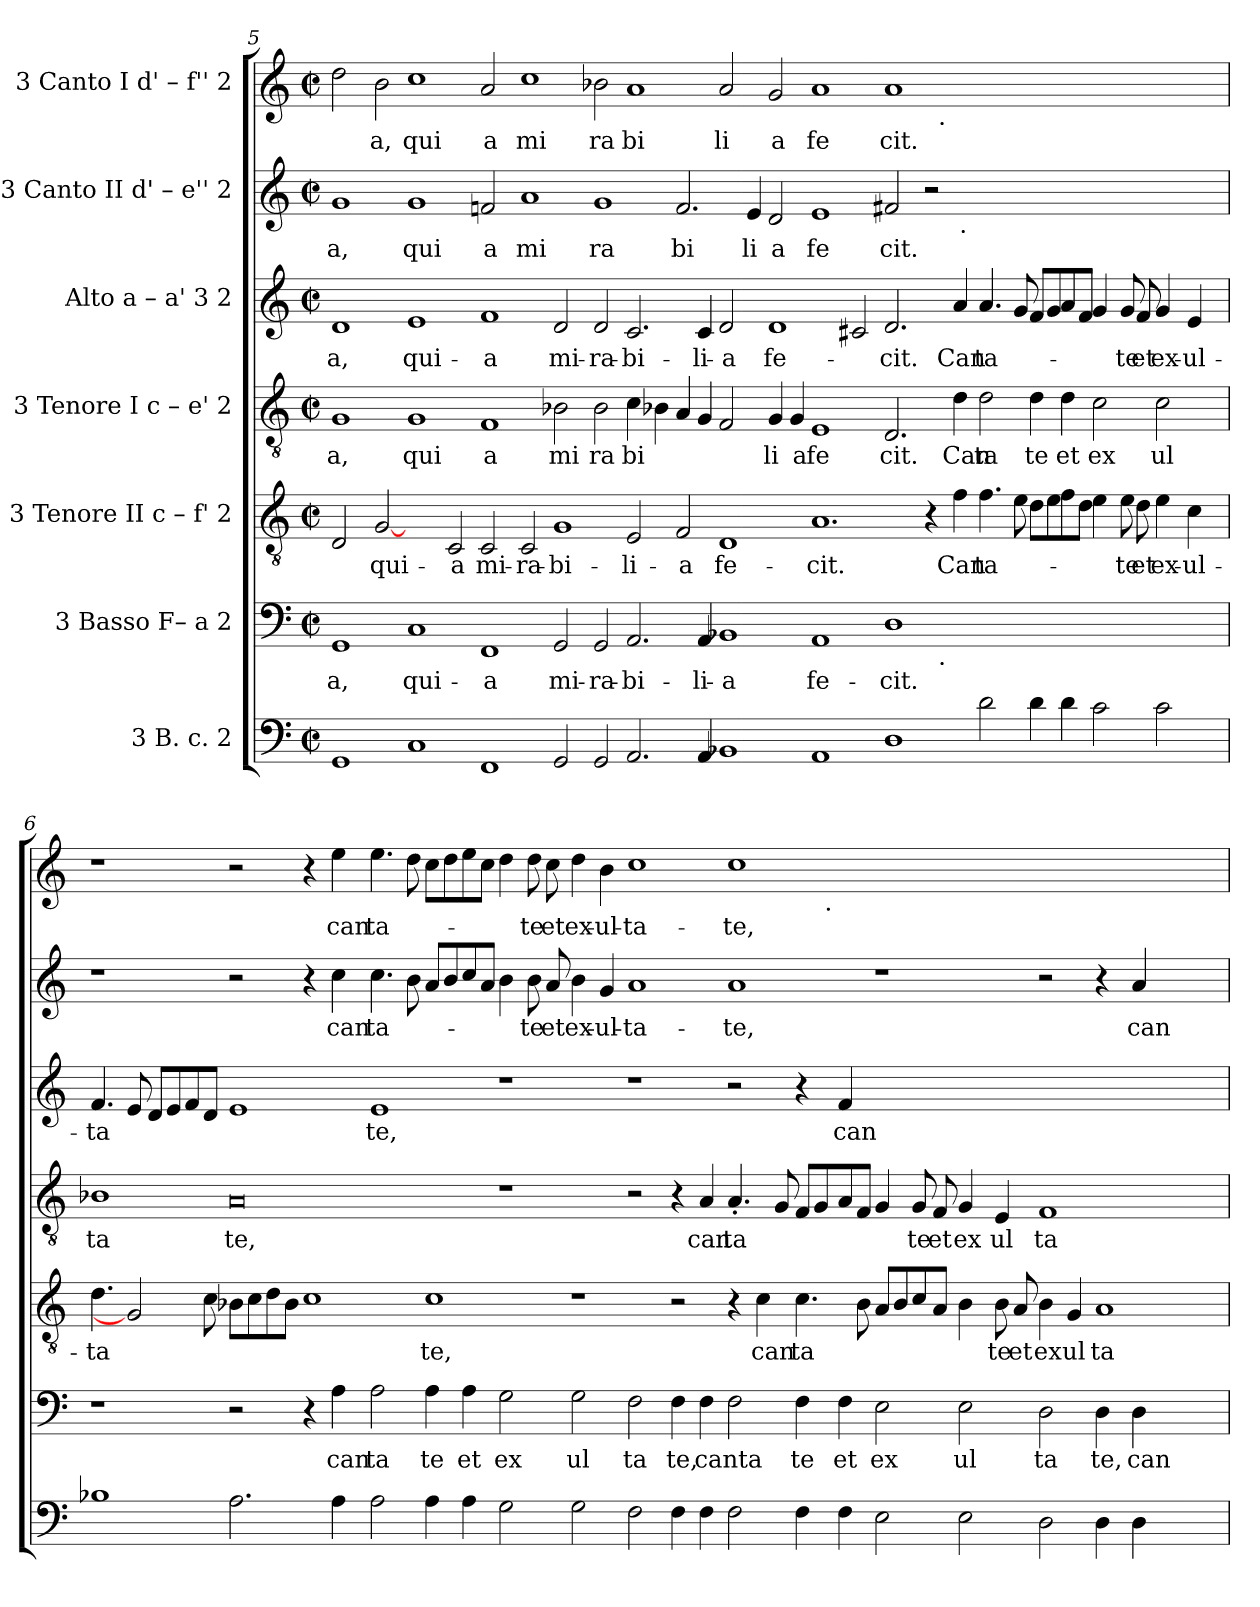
**kern	**kern	**text	**kern	**text	**kern	**text	**kern	**text	**kern	**text	**kern	**text
*part7	*part6	*part6	*part5	*part5	*part4	*part4	*part3	*part3	*part2	*part2	*part1	*part1
*staff7	*staff6	*staff6	*staff5	*staff5	*staff4	*staff4	*staff3	*staff3	*staff2	*staff2	*staff1	*staff1
*I"3  B. c.  2	*I"3  Basso  F– a  2	*	*I"3  Tenore II  c – f'  2	*	*I"3  Tenore I  c – e'  2	*	*I"Alto  a – a'  3  2	*	*I"3  Canto II  d' – e''  2	*	*I"3  Canto I  d' – f''  2	*
!!LO:PB:g=z
*clefF4	*clefF4	*	*clefGv2	*	*clefGv2	*	*clefG2	*	*clefG2	*	*clefG2	*
*M2/2	*M2/2	*	*M2/2	*	*M2/2	*	*M2/2	*	*M2/2	*	*M2/2	*
*met(c|)	*met(c|)	*	*met(c|)	*	*met(c|)	*	*met(c|)	*	*met(c|)	*	*met(c|)	*
=5	=5	=5	=5	=5	=5	=5	=5	=5	=5	=5	=5	=5
!	!	!LO:LY:b:cj	!	!	!	!LO:LY:b:cj	!	!LO:LY:b:cj	!	!LO:LY:b:cj	!	!
*	*^	*	*	*	*	*	*	*	*^	*	*^	*
*	*	*	*	*	*	*	*	*	*	*	*	*	*	*^	*
1GG	1GG	1ryy	-a,	2D/	.	1G	-a,	1d	a,	1g	1ryy	a,	2dd\	16ryy	1ryy	.
.	.	.	.	.	.	.	.	.	.	.	.	.	.	64ryy	.	.
.	.	.	.	.	.	.	.	.	.	.	.	.	.	1ryy	.	.
!	!	!	!	!	!LO:LY:b:cj	!	!	!	!	!	!	!	!	!	!	!LO:LY:b:cj
.	.	.	.	[2G	qui-	.	.	.	.	.	.	.	2b\	.	.	a,
!	!	!	!LO:LY:b:cj	!	!	!	!LO:LY:b:cj	!	!LO:LY:b:cj	!	!	!LO:LY:b:cj	!	!	!	!LO:LY:b:cj
1C	1C	1ryy	qui-	2ryy	.	1G	qui	1e	qui-	1g	1ryy	qui	1cc	.	1ryy	qui
.	.	.	.	.	.	.	.	.	.	.	.	.	.	1ryy	.	.
!	!	!	!	!	!LO:LY:b:cj	!	!	!	!	!	!	!	!	!	!	!
.	.	.	.	2C/	-a	.	.	.	.	.	.	.	.	.	.	.
!	!	!	!LO:LY:b:cj	!	!LO:LY:b:cj	!	!LO:LY:b:cj	!	!LO:LY:b:cj	!	!	!LO:LY:b:cj	!	!	!	!LO:LY:b:cj
1FF	1FF	1ryy	-a	2C/	mi-	1F	a	1f	-a	2fn/	1ryy	a	2a/	.	1ryy	a
.	.	.	.	.	.	.	.	.	.	.	.	.	.	1ryy	.	.
!	!	!	!	!	!LO:LY:b:cj	!	!	!	!	!	!	!LO:LY:b:cj	!	!	!	!LO:LY:b:cj
.	.	.	.	2C/	-ra-	.	.	.	.	1a	.	mi	1cc	.	.	mi
!	!	!	!LO:LY:b:cj	!	!LO:LY:b:cj	!	!LO:LY:b:cj	!	!LO:LY:b:cj	!	!	!	!	!	!	!
2GG/	2GG/	1ryy	mi-	1G	-bi-	2B-X\	mi	2d/	mi-	.	1ryy	.	.	.	1ryy	.
.	.	.	.	.	.	.	.	.	.	.	.	.	.	1ryy	.	.
!	!	!	!LO:LY:b:cj	!	!	!	!LO:LY:b:cj	!	!LO:LY:b:cj	!	!	!LO:LY:b:cj	!	!	!	!LO:LY:b:cj
2GG/	2GG/	.	-ra-	.	.	2B-\	ra	2d/	-ra-	1g	.	ra	2b-X\	.	.	ra
!	!	!	!LO:LY:b:cj	!	!LO:LY:b:cj	!	!LO:LY:b:cj	!	!LO:LY:b:cj	!	!	!	!	!	!	!LO:LY:b:cj
2.AA/	2.AA/	1ryy	-bi-	2E/	-li-	4c\	bi	2.c/	-bi-	.	1ryy	.	1a	.	1ryy	bi
.	.	.	.	.	.	.	.	.	.	.	.	.	.	1ryy	.	.
.	.	.	.	.	.	4B-X\	.	.	.	.	.	.	.	.	.	.
!	!	!	!	!	!LO:LY:b:cj	!	!	!	!	!	!	!LO:LY:b:cj	!	!	!	!
.	.	.	.	2F/	-a	4A/	.	.	.	2.f/	.	bi	.	.	.	.
!	!	!	!LO:LY:b:cj	!	!	!	!	!	!LO:LY:b:cj	!	!	!	!	!	!	!
4AA/	4AA/	.	-li-	.	.	4G/	.	4c/	-li-	.	.	.	.	.	.	.
!	!	!	!LO:LY:b:cj	!	!LO:LY:b:cj	!	!	!	!LO:LY:b:cj	!	!	!	!	!	!	!LO:LY:b:cj
1BB-X	1BB-X	1ryy	-a	1D	fe-	2F/	.	2d/	-a	.	1ryy	.	2a/	.	1ryy	li
.	.	.	.	.	.	.	.	.	.	.	.	.	.	1ryy	.	.
!	!	!	!	!	!	!	!	!	!	!	!	!LO:LY:b:cj	!	!	!	!
.	.	.	.	.	.	.	.	.	.	4e/	.	li	.	.	.	.
!	!	!	!	!	!	!	!LO:LY:b:cj	!	!LO:LY:b:cj	!	!	!LO:LY:b:cj	!	!	!	!LO:LY:b:cj
.	.	.	.	.	.	4G/	li	1d	fe-	2d/	.	a	2g/	.	.	a
!	!	!	!	!	!	!	!LO:LY:b:cj	!	!	!	!	!	!	!	!	!
.	.	.	.	.	.	4G/	a	.	.	.	.	.	.	.	.	.
!	!	!	!LO:LY:b:cj	!	!LO:LY:b:cj	!	!LO:LY:b:cj	!	!	!	!	!LO:LY:b:cj	!	!	!	!LO:LY:b:cj
1AA	1AA	1ryy	fe-	1.A	-cit.	1E	fe	.	.	1e	1ryy	fe	1a	.	1ryy	fe
.	.	.	.	.	.	.	.	.	.	.	.	.	.	1ryy	.	.
.	.	.	.	.	.	.	.	2c#X/	.	.	.	.	.	.	.	.
!	!	!	!LO:LY:b:cj	!	!	!	!LO:LY:b:cj	!	!LO:LY:b:cj	!	!	!LO:LY:b:cj	!	!	!	!LO:LY:b:cj
1D	1D	2ryy	-cit.	.	.	2.D/	cit.	2.d/	-cit.	2f#X/	2ryy	cit.	1a	.	2ryy	cit.
.	.	.	.	.	.	.	.	.	.	.	.	.	.	1ryy	.	.
.	.	16..ryy	.	4r	.	.	.	.	.	2r	4ryy	.	.	.	16..ryy	.
!	!	!	!	!	!	!	!	!	!	!	!	!	!	!	!LO:TX:b:t=.	!
!	!	!LO:TX:b:t=.	!	!	!	!	!	!	!	!	!	!	!	!	!	!
.	.	1ryy	.	.	.	.	.	.	.	.	.	.	.	.	1ryy	.
!	!	!	!	!	!LO:LY:b:cj	!	!LO:LY:b:cj	!	!LO:LY:b:cj	!	!	!	!	!	!	!
.	.	.	.	4f\	Can-	4d\	Can	4a/	Can-	.	32ryy	.	.	.	.	.
!	!	!	!	!	!	!	!	!	!	!	!LO:TX:b:t=.	!	!	!	!	!
.	.	.	.	.	.	.	.	.	.	.	1ryy	.	.	.	.	.
!	!	!	!	!	!LO:LY:b:cj	!	!LO:LY:b:cj	!	!LO:LY:b:cj	!	!	!	!	!	!	!
2d\	0ryy	.	.	4.f\	-ta-	2d\	ta	4.a/	-ta-	0ryy	.	.	0ryy	.	.	.
.	.	.	.	.	.	.	.	.	.	.	.	.	.	1ryy	.	.
.	.	.	.	8e\	.	.	.	8g/	.	.	.	.	.	.	.	.
!	!	!	!	!	!	!	!LO:LY:b:cj	!	!	!	!	!	!	!	!	!
4d\	.	.	.	8d\L	.	4d\	te	8f/L	.	.	.	.	.	.	.	.
.	.	1ryy	.	.	.	.	.	.	.	.	.	.	.	.	1ryy	.
.	.	.	.	8e\	.	.	.	8g/	.	.	.	.	.	.	.	.
!	!	!	!	!	!	!	!LO:LY:b:cj	!	!	!	!	!	!	!	!	!
4d\	.	.	.	8f\	.	4d\	et	8a/	.	.	.	.	.	.	.	.
.	.	.	.	.	.	.	.	.	.	.	1ryy	.	.	.	.	.
.	.	.	.	8d\J	.	.	.	8f/J	.	.	.	.	.	.	.	.
!	!	!	!	!	!	!	!LO:LY:b:cj	!	!	!	!	!	!	!	!	!
2c\	.	.	.	4e\	.	2c\	ex	4g/	.	.	.	.	.	.	.	.
.	.	.	.	.	.	.	.	.	.	.	.	.	.	2ryy	.	.
!	!	!	!	!	!LO:LY:b:cj	!	!	!	!LO:LY:b:cj	!	!	!	!	!	!	!
.	.	.	.	8e\	-te	.	.	8g/	-te	.	.	.	.	.	.	.
!	!	!	!	!	!LO:LY:b:cj	!	!	!	!LO:LY:b:cj	!	!	!	!	!	!	!
.	.	.	.	8d\	et	.	.	8f/	et	.	.	.	.	.	.	.
!	!	!	!	!	!LO:LY:b:cj	!	!LO:LY:b:cj	!	!LO:LY:b:cj	!	!	!	!	!	!	!
2c\	.	.	.	4e\	ex-	2c\	ul	4g/	ex-	.	.	.	.	.	.	.
.	.	.	.	.	.	.	.	.	.	.	.	.	.	4ryy	.	.
.	.	4ryy	.	.	.	.	.	.	.	.	.	.	.	.	4ryy	.
!	!	!	!	!	!LO:LY:b:cj	!	!	!	!LO:LY:b:cj	!	!	!	!	!	!	!
.	.	.	.	4c\	-ul-	.	.	4e/	-ul-	.	.	.	.	.	.	.
.	.	.	.	.	.	.	.	.	.	.	8..ryy	.	.	.	.	.
.	.	.	.	.	.	.	.	.	.	.	.	.	.	8ryy	.	.
.	.	8ryy	.	.	.	.	.	.	.	.	.	.	.	.	8ryy	.
.	.	.	.	.	.	.	.	.	.	.	.	.	.	32.ryy	.	.
.	.	64ryy	.	.	.	.	.	.	.	.	.	.	.	.	64ryy	.
!!LO:LB:g=z
=6	=6	=6	=6	=6	=6	=6	=6	=6	=6	=6	=6	=6	=6	=6	=6	=6
!	!	!	!	!	!LO:LY:b:cj	!	!LO:LY:b:cj	!	!LO:LY:b:cj	!	!	!	!	!	!	!
*	*	*	*	*	*	*	*	*	*	*v	*v	*	*	*	*	*
*	*v	*v	*	*	*	*	*	*	*	*	*	*	*v	*v	*
1B-X	1r	.	4.d\	-ta	1B-X	ta	4.f/	-ta	1r	.	1r	1ryy	.
.	.	.	2G]	.	.	.	8e/	.	.	.	.	.	.
.	.	.	.	.	.	.	8d/L	.	.	.	.	.	.
.	.	.	.	.	.	.	8e/	.	.	.	.	.	.
.	.	.	.	.	.	.	8f/	.	.	.	.	.	.
.	.	.	8c\	.	.	.	8d/J	.	.	.	.	.	.
!	!	!	!	!	!	!LO:LY:b:cj	!	!	!	!	!	!	!
2.A\	2r	.	8B-X\L	.	0A	te,	1e	.	2r	.	2r	1ryy	.
.	.	.	8c\	.	.	.	.	.	.	.	.	.	.
.	.	.	8d\	.	.	.	.	.	.	.	.	.	.
.	.	.	8B-\J	.	.	.	.	.	.	.	.	.	.
.	4r	.	1c	.	.	.	.	.	4r	.	4r	.	.
!	!	!LO:LY:b:cj	!	!	!	!	!	!	!	!LO:LY:b:cj	!	!	!LO:LY:b:cj
4A\	4A\	can	.	.	.	.	.	.	4cc\	can-	4ee\	.	can-
!	!	!LO:LY:b:cj	!	!	!	!	!	!LO:LY:b:cj	!	!LO:LY:b:cj	!	!	!LO:LY:b:cj
2A\	2A\	ta	.	.	.	.	1e	te,	4.cc\	-ta-	4.ee\	1ryy	-ta-
.	.	.	.	.	.	.	.	.	8b\	.	8dd\	.	.
!	!	!LO:LY:b:cj	!	!LO:LY:b:cj	!	!	!	!	!	!	!	!	!
4A\	4A\	te	1c	te,	.	.	.	.	8a/L	.	8cc\L	.	.
.	.	.	.	.	.	.	.	.	8b/	.	8dd\	.	.
!	!	!LO:LY:b:cj	!	!	!	!	!	!	!	!	!	!	!
4A\	4A\	et	.	.	.	.	.	.	8cc/	.	8ee\	.	.
.	.	.	.	.	.	.	.	.	8a/J	.	8cc\J	.	.
!	!	!LO:LY:b:cj	!	!	!	!	!	!	!	!	!	!	!
2G\	2G\	ex	.	.	1r	.	1r	.	4b\	.	4dd\	1ryy	.
!	!	!	!	!	!	!	!	!	!	!LO:LY:b:cj	!	!	!LO:LY:b:cj
.	.	.	.	.	.	.	.	.	8b\	-te	8dd\	.	-te
!	!	!	!	!	!	!	!	!	!	!LO:LY:b:cj	!	!	!LO:LY:b:cj
.	.	.	.	.	.	.	.	.	8a/	et	8cc\	.	et
!	!	!LO:LY:b:cj	!	!	!	!	!	!	!	!LO:LY:b:cj	!	!	!LO:LY:b:cj
2G\	2G\	ul	1r	.	.	.	.	.	4b\	ex-	4dd\	.	ex-
!	!	!	!	!	!	!	!	!	!	!LO:LY:b:cj	!	!	!LO:LY:b:cj
.	.	.	.	.	.	.	.	.	4g/	-ul-	4b\	.	-ul-
!	!	!LO:LY:b:cj	!	!	!	!	!	!	!	!LO:LY:b:cj	!	!	!LO:LY:b:cj
2F\	2F\	ta	.	.	2r	.	1r	.	1a	-ta-	1cc	1ryy	-ta-
!	!	!LO:LY:b:cj	!	!	!	!	!	!	!	!	!	!	!
4F\	4F\	te,	2r	.	4r	.	.	.	.	.	.	.	.
!	!	!LO:LY:b:cj	!	!	!	!LO:LY:b:cj	!	!	!	!	!	!	!
4F\	4F\	canta	.	.	4A/	can	.	.	.	.	.	.	.
!	!	!	!	!	!	!LO:LY:b:cj	!	!	!	!LO:LY:b:cj	!	!	!LO:LY:b:cj
2F\	2F\	.	4r	.	4.A'>/	ta	2r	.	1a	-te,	1cc	2ryy	-te,
!	!	!	!	!LO:LY:b:cj	!	!	!	!	!	!	!	!	!
.	.	.	4c\	can	.	.	.	.	.	.	.	.	.
.	.	.	.	.	8G/	.	.	.	.	.	.	.	.
!	!	!LO:LY:b:cj	!	!LO:LY:b:cj	!	!	!	!	!	!	!	!	!
4F\	4F\	te	4.c\	ta	8F/L	.	4r	.	.	.	.	8ryy	.
.	.	.	.	.	8G/	.	.	.	.	.	.	32.ryy	.
!	!	!	!	!	!	!	!	!	!	!	!	!LO:TX:b:t=.	!
.	.	.	.	.	.	.	.	.	.	.	.	1ryy	.
!	!	!LO:LY:b:cj	!	!	!	!	!	!LO:LY:b:cj	!	!	!	!	!
4F\	4F\	et	.	.	8A/	.	4f/	can	.	.	.	.	.
.	.	.	8B-\	.	8F/J	.	.	.	.	.	.	.	.
!	!	!LO:LY:b:cj	!	!	!	!	!	!	!	!	!	!	!
2E\	2E\	ex	8A/L	.	4G/	.	0ryy	.	1r	.	0ryy	.	.
.	.	.	8B-/	.	.	.	.	.	.	.	.	.	.
!	!	!	!	!	!	!LO:LY:b:cj	!	!	!	!	!	!	!
.	.	.	8c/	.	8G/	te	.	.	.	.	.	.	.
!	!	!	!	!	!	!LO:LY:b:cj	!	!	!	!	!	!	!
.	.	.	8A/J	.	8F/	et	.	.	.	.	.	.	.
!	!	!LO:LY:b:cj	!	!	!	!LO:LY:b:cj	!	!	!	!	!	!	!
2E\	2E\	ul	4B-\	.	4G/	ex	.	.	.	.	.	.	.
.	.	.	.	.	.	.	.	.	.	.	.	1ryy	.
!	!	!	!	!LO:LY:b:cj	!	!LO:LY:b:cj	!	!	!	!	!	!	!
.	.	.	8B-\	te	4E/	ul	.	.	.	.	.	.	.
!	!	!	!	!LO:LY:b:cj	!	!	!	!	!	!	!	!	!
.	.	.	8A/	et	.	.	.	.	.	.	.	.	.
!	!	!LO:LY:b:cj	!	!LO:LY:b:cj	!	!LO:LY:b:cj	!	!	!	!	!	!	!
2D\	2D\	ta	4B-\	ex	1F	ta	.	.	2r	.	.	.	.
!	!	!	!	!LO:LY:b:cj	!	!	!	!	!	!	!	!	!
.	.	.	4G/	ul	.	.	.	.	.	.	.	.	.
!	!	!LO:LY:b:cj	!	!LO:LY:b:cj	!	!	!	!	!	!	!	!	!
4D\	4D\	te,	1A	ta	.	.	.	.	4r	.	.	.	.
.	.	.	.	.	.	.	.	.	.	.	.	2ryy	.
!	!	!LO:LY:b:cj	!	!	!	!	!	!	!	!LO:LY:b:cj	!	!	!
4D\	4D\	can	.	.	.	.	.	.	4a/	can-	.	.	.
2ryy	2ryy	.	.	.	2ryy	.	2ryy	.	2ryy	.	2ryy	.	.
.	.	.	.	.	.	.	.	.	.	.	.	4ryy	.
.	.	.	.	.	.	.	.	.	.	.	.	16ryy	.
.	.	.	.	.	.	.	.	.	.	.	.	64ryy	.
*	*	*	*	*	*	*	*	*	*	*	*v	*v	*
=	=	=	=	=	=	=	=	=	=	=	=	=
*-	*-	*-	*-	*-	*-	*-	*-	*-	*-	*-	*-	*-
